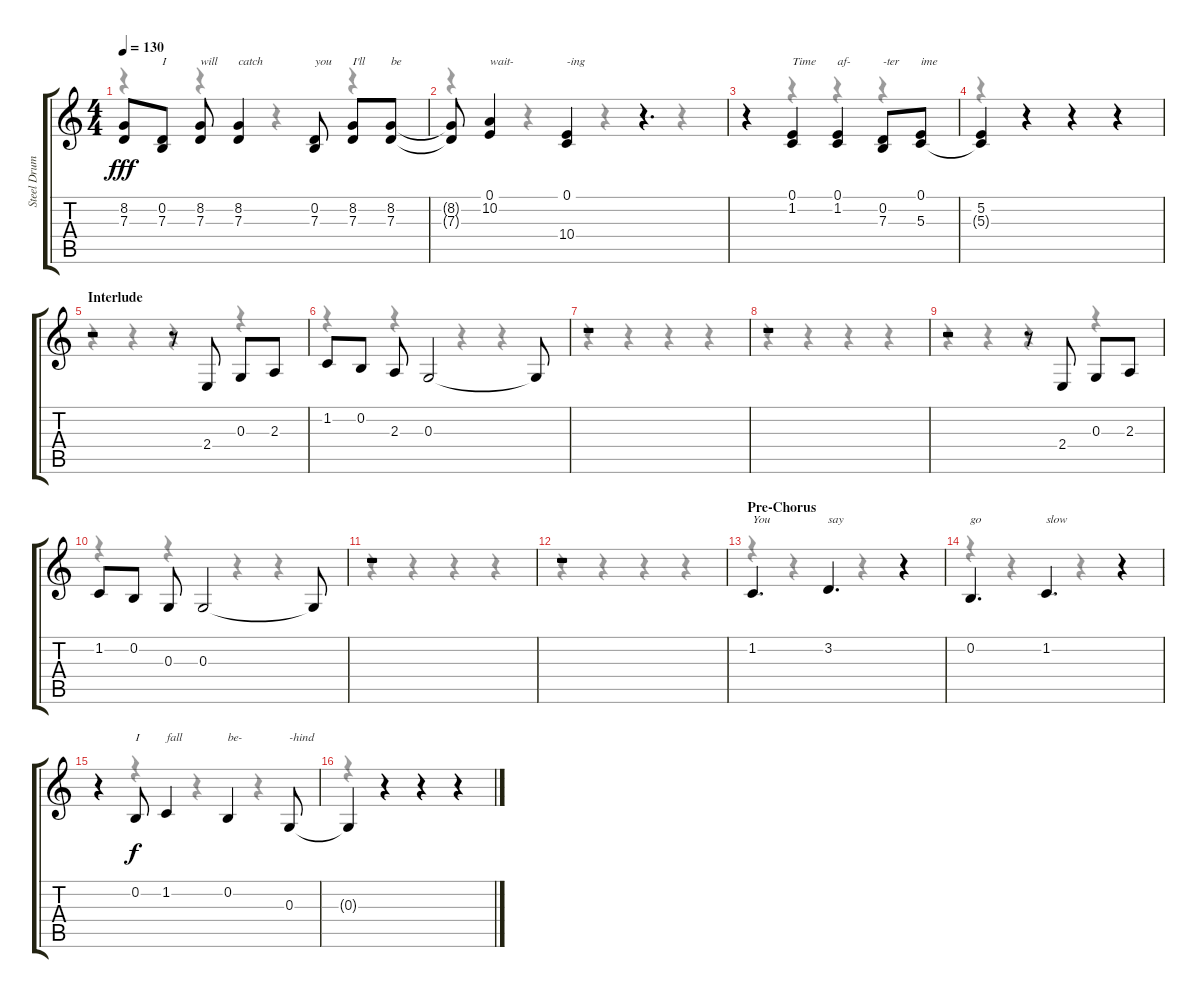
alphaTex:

\track ("Steel Drums" "Steel Drum") {instrument steeldrums}
\staff {score tabs}
\tuning (E4 B3 G3 D3 A2 E2) {hide}
\voice
\ts (4 4)
\tempo 130
\clef g2
\ks c
(8.2{t} 7.3{t}).8{dy fff} (0.2 7.3).8{txt "I"} (8.2 7.3).8{txt "will"} (8.2 7.3).4{txt "catch"} (0.2 7.3).8{txt "you"} (8.2 7.3).8{txt "I'll"} (8.2 7.3).8{txt "be"} |
(8.2{t} 7.3{t}).8 (0.1 10.2).4{txt "wait-"} (0.1 10.4).4{txt "-ing"} r.4{d} |
r.4 (0.1 1.2).4{txt "Time"} (0.1 1.2).4{txt "af-"} (0.2 7.3).8{txt "-ter"} (0.1 5.3).8{txt "ime"} |
(5.2 5.3{t}).4 r.4 r.4 r.4 |
\section ("" "Interlude")
r.2 r.8 2.4.8 0.3.8 2.3.8 |
1.2.8 0.2.8 2.3.8 0.3.2 0.3{t}.8 |
r.1 |
r.1 |
r.2 r.8 2.4.8 0.3.8 2.3.8 |
1.2.8 0.2.8 0.3.8 0.3.2 0.3{t}.8 |
r.1 |
r.1 |
\section ("" "Pre-Chorus")
1.2.4{d txt "You"} 3.2.4{d txt "say"} r.4 |
0.2.4{d txt "go"} 1.2.4{d txt "slow"} r.4 |
r.4 0.2.8{txt "I" dy f} 1.2.4{txt "fall"} 0.2.4{txt "be-"} 0.3.8{txt "-hind"} |
0.3{t}.4 r.4 r.4 r.4
\voice
\clef g2
\ottava regular
\simile none
\ks c
r.4{dy f} r.4 r.4 r.4 |
r.4 r.4 r.4 r.4 |
r.4 r.4 r.4 r.4 |
r.4 r.4 r.4 r.4 |
r.4 r.4 r.4 r.4 |
r.4 r.4 r.4 r.4 |
r.4 r.4 r.4 r.4 |
r.4 r.4 r.4 r.4 |
r.4 r.4 r.4 r.4 |
r.4 r.4 r.4 r.4 |
r.4 r.4 r.4 r.4 |
r.4 r.4 r.4 r.4 |
r.4 r.4 r.4 r.4 |
r.4 r.4 r.4 r.4 |
r.4 r.4 r.4 r.4 |
r.4 r.4 r.4 r.4
